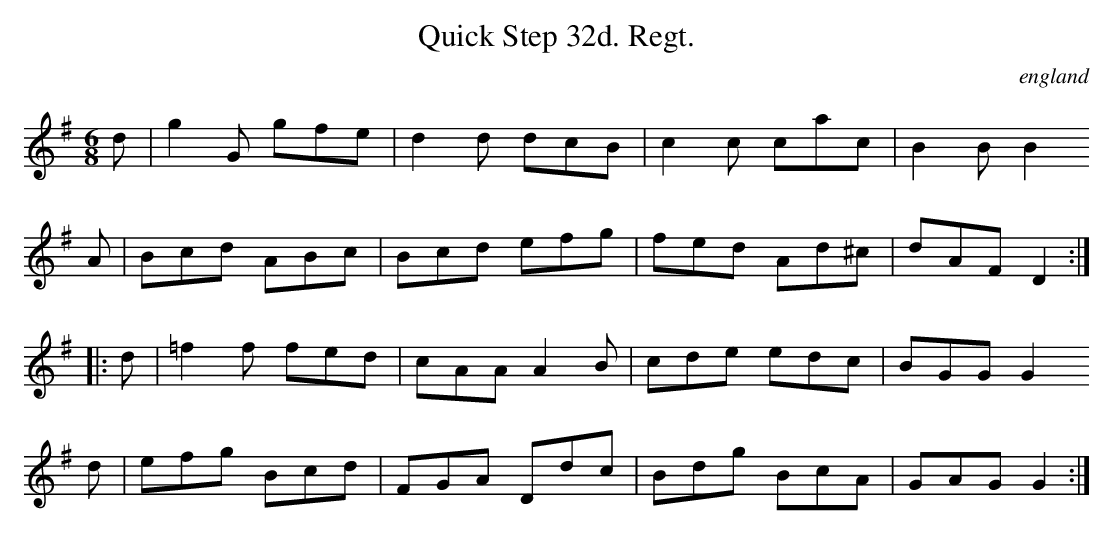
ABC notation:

X:1
T:Quick Step 32d. Regt.
O:england
M:6/8
L:1/8
K:G
d| g2G gfe|d2d dcB|c2c cac |B2B B2
A| Bcd ABc|Bcd efg|fed Ad^c|dAF D2::
d|=f2f fed|cAA A2B|cde edc |BGG G2
d| efg Bcd|FGA Ddc|Bdg BcA |GAG G2:|
